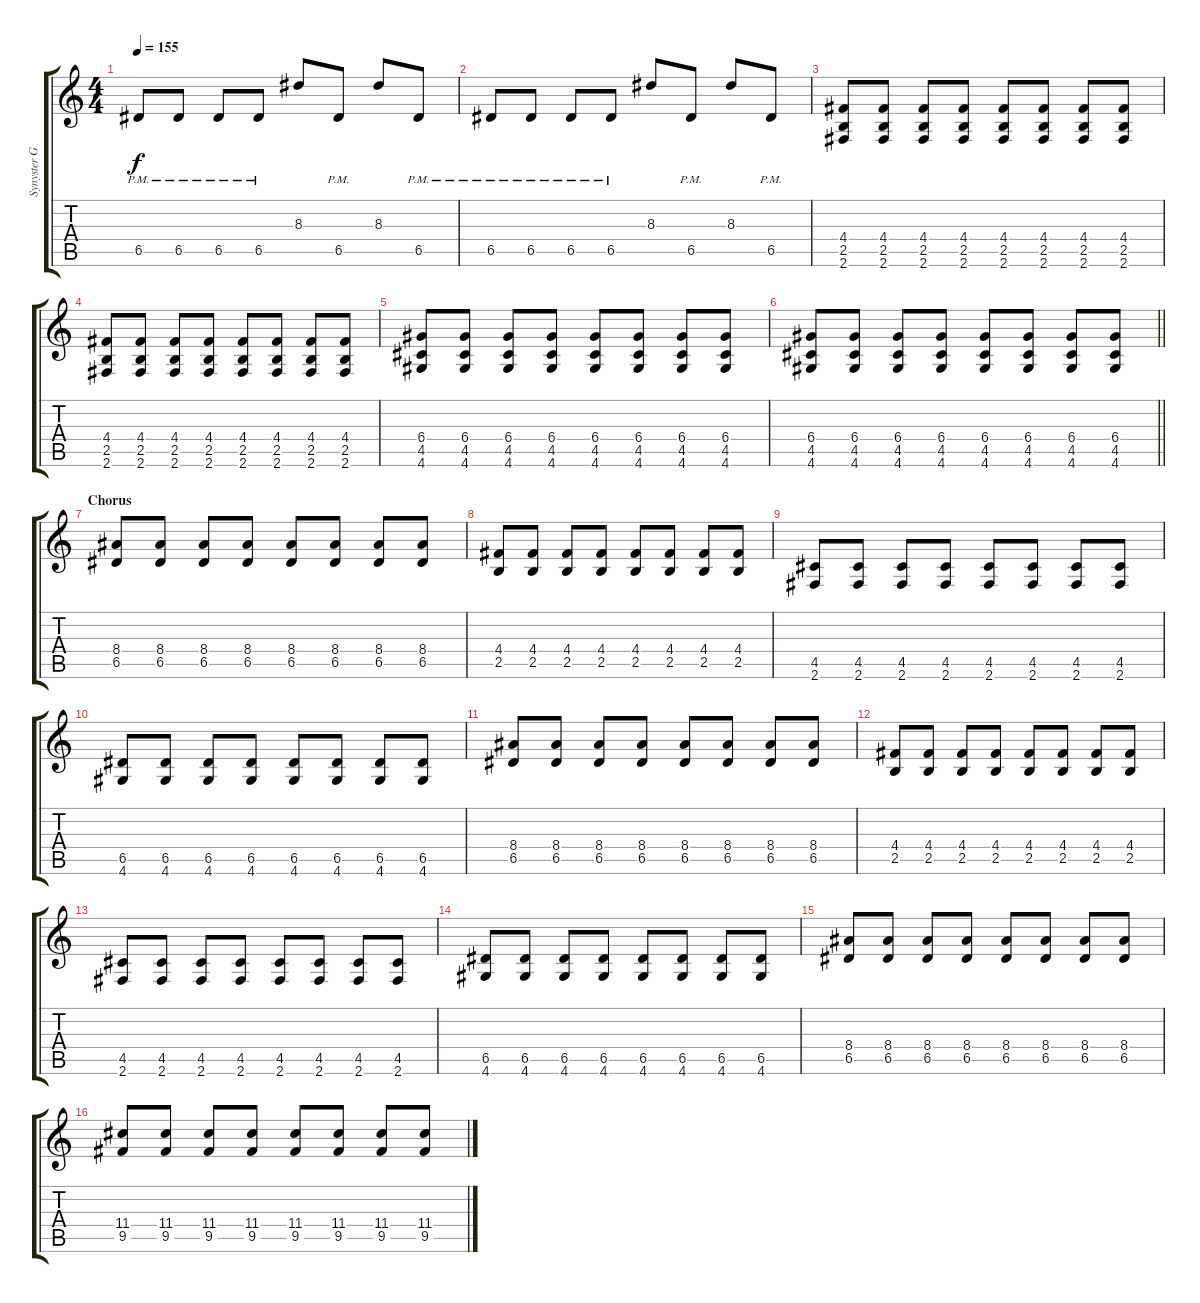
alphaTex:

\track ("Synyster Gates [Lead Guitar I]" "Synyster G") {solo instrument distortionguitar}
\staff {score tabs}
\tuning (E4 B3 G3 D3 A2 E2) {hide}
\ts (4 4)
\tempo 155
\clef g2
\ks c
6.5{pm}.8{dy f} 6.5{pm}.8 6.5{pm}.8 6.5{pm}.8 8.3.8 6.5{pm}.8 8.3.8 6.5{pm}.8 |
6.5{pm}.8 6.5{pm}.8 6.5{pm}.8 6.5{pm}.8 8.3.8 6.5{pm}.8 8.3.8 6.5{pm}.8 |
(4.4 2.5 2.6).8{volume 16 instrument distortionguitar} (4.4 2.5 2.6).8 (4.4 2.5 2.6).8 (4.4 2.5 2.6).8 (4.4 2.5 2.6).8 (4.4 2.5 2.6).8 (4.4 2.5 2.6).8 (4.4 2.5 2.6).8 |
(4.4 2.5 2.6).8 (4.4 2.5 2.6).8 (4.4 2.5 2.6).8 (4.4 2.5 2.6).8 (4.4 2.5 2.6).8 (4.4 2.5 2.6).8 (4.4 2.5 2.6).8 (4.4 2.5 2.6).8 |
(6.4 4.5 4.6).8 (6.4 4.5 4.6).8 (6.4 4.5 4.6).8 (6.4 4.5 4.6).8 (6.4 4.5 4.6).8 (6.4 4.5 4.6).8 (6.4 4.5 4.6).8 (6.4 4.5 4.6).8 |
\barLineRight lightlight
(6.4 4.5 4.6).8 (6.4 4.5 4.6).8 (6.4 4.5 4.6).8 (6.4 4.5 4.6).8 (6.4 4.5 4.6).8 (6.4 4.5 4.6).8 (6.4 4.5 4.6).8 (6.4 4.5 4.6).8 |
\section ("" "Chorus")
(8.4 6.5).8 (8.4 6.5).8 (8.4 6.5).8 (8.4 6.5).8 (8.4 6.5).8 (8.4 6.5).8 (8.4 6.5).8 (8.4 6.5).8 |
(4.4 2.5).8 (4.4 2.5).8 (4.4 2.5).8 (4.4 2.5).8 (4.4 2.5).8 (4.4 2.5).8 (4.4 2.5).8 (4.4 2.5).8 |
(4.5 2.6).8 (4.5 2.6).8 (4.5 2.6).8 (4.5 2.6).8 (4.5 2.6).8 (4.5 2.6).8 (4.5 2.6).8 (4.5 2.6).8 |
(6.5 4.6).8 (6.5 4.6).8 (6.5 4.6).8 (6.5 4.6).8 (6.5 4.6).8 (6.5 4.6).8 (6.5 4.6).8 (6.5 4.6).8 |
(8.4 6.5).8 (8.4 6.5).8 (8.4 6.5).8 (8.4 6.5).8 (8.4 6.5).8 (8.4 6.5).8 (8.4 6.5).8 (8.4 6.5).8 |
(4.4 2.5).8 (4.4 2.5).8 (4.4 2.5).8 (4.4 2.5).8 (4.4 2.5).8 (4.4 2.5).8 (4.4 2.5).8 (4.4 2.5).8 |
(4.5 2.6).8 (4.5 2.6).8 (4.5 2.6).8 (4.5 2.6).8 (4.5 2.6).8 (4.5 2.6).8 (4.5 2.6).8 (4.5 2.6).8 |
(6.5 4.6).8 (6.5 4.6).8 (6.5 4.6).8 (6.5 4.6).8 (6.5 4.6).8 (6.5 4.6).8 (6.5 4.6).8 (6.5 4.6).8 |
(8.4 6.5).8 (8.4 6.5).8 (8.4 6.5).8 (8.4 6.5).8 (8.4 6.5).8 (8.4 6.5).8 (8.4 6.5).8 (8.4 6.5).8 |
(11.4 9.5).8 (11.4 9.5).8 (11.4 9.5).8 (11.4 9.5).8 (11.4 9.5).8 (11.4 9.5).8 (11.4 9.5).8 (11.4 9.5).8
